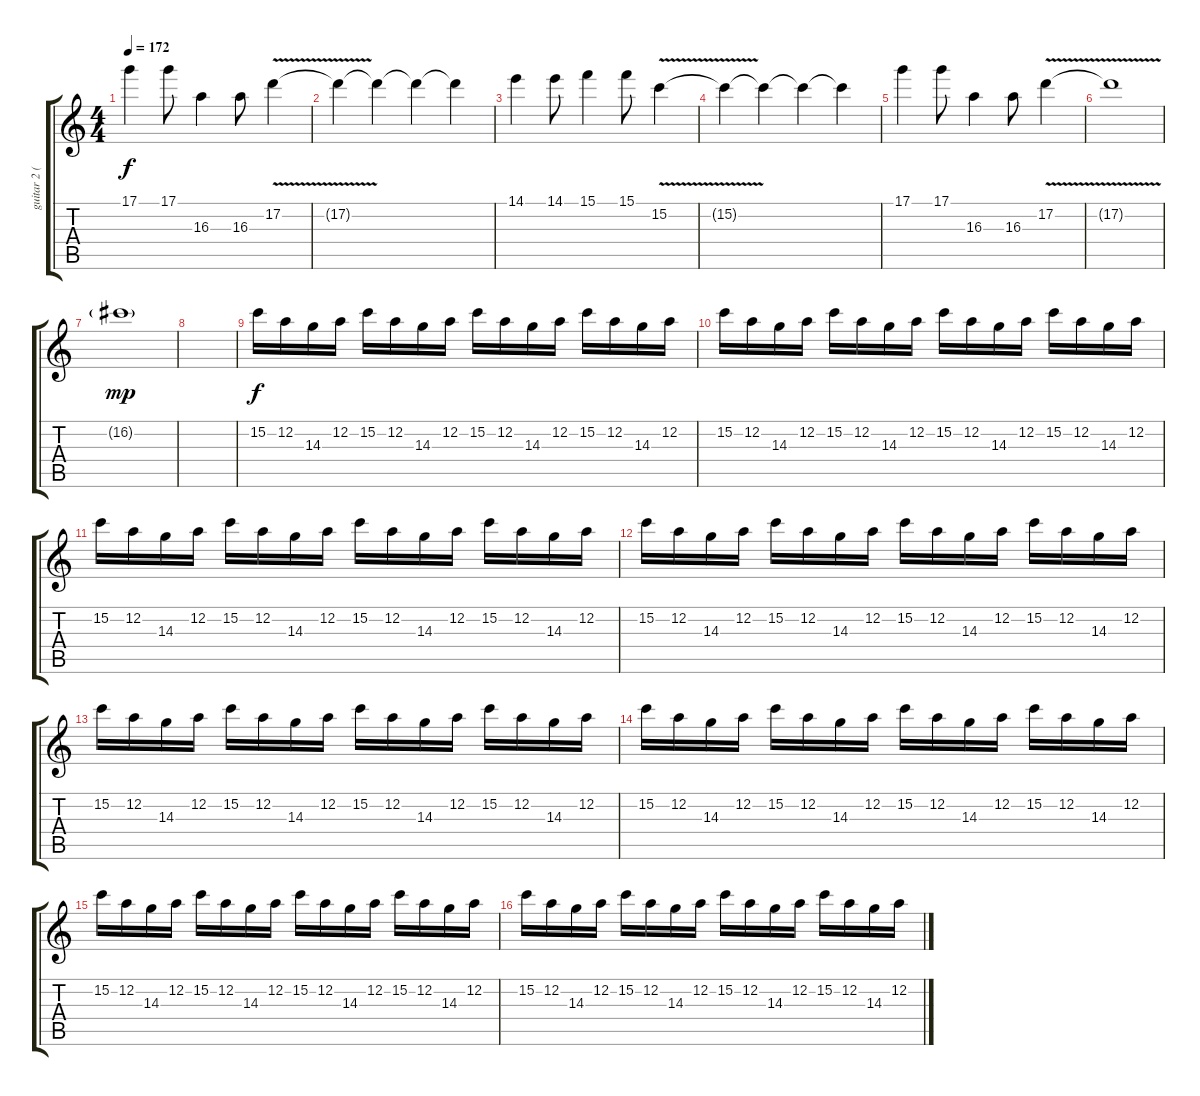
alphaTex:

\track ("guitar 2 (lead)" "guitar 2 (") {instrument overdrivenguitar}
\staff {score tabs}
\tuning (D4 A3 F3 C3 G2 D2) {hide}
\ts (4 4)
\tempo 172
\clef g2
\ks c
17.1.4{dy f} 17.1.8 16.3.4 16.3.8 17.2{v}.4 |
17.2{t}.4 17.2{t}.4 17.2{t}.4 17.2{t}.4 |
14.1.4 14.1.8 15.1.4 15.1.8 15.2{v}.4 |
15.2{t}.4 15.2{t}.4 15.2{t}.4 15.2{t}.4 |
17.1.4 17.1.8 16.3.4 16.3.8 17.2{v}.4 |
17.2{t}.1 |
16.2{g}.1{dy mp} |
|
15.2.16{dy f} 12.2.16 14.3.16 12.2.16 15.2.16 12.2.16 14.3.16 12.2.16 15.2.16 12.2.16 14.3.16 12.2.16 15.2.16 12.2.16 14.3.16 12.2.16 |
15.2.16 12.2.16 14.3.16 12.2.16 15.2.16 12.2.16 14.3.16 12.2.16 15.2.16 12.2.16 14.3.16 12.2.16 15.2.16 12.2.16 14.3.16 12.2.16 |
15.2.16 12.2.16 14.3.16 12.2.16 15.2.16 12.2.16 14.3.16 12.2.16 15.2.16 12.2.16 14.3.16 12.2.16 15.2.16 12.2.16 14.3.16 12.2.16 |
15.2.16 12.2.16 14.3.16 12.2.16 15.2.16 12.2.16 14.3.16 12.2.16 15.2.16 12.2.16 14.3.16 12.2.16 15.2.16 12.2.16 14.3.16 12.2.16 |
15.2.16 12.2.16 14.3.16 12.2.16 15.2.16 12.2.16 14.3.16 12.2.16 15.2.16 12.2.16 14.3.16 12.2.16 15.2.16 12.2.16 14.3.16 12.2.16 |
15.2.16 12.2.16 14.3.16 12.2.16 15.2.16 12.2.16 14.3.16 12.2.16 15.2.16 12.2.16 14.3.16 12.2.16 15.2.16 12.2.16 14.3.16 12.2.16 |
15.2.16 12.2.16 14.3.16 12.2.16 15.2.16 12.2.16 14.3.16 12.2.16 15.2.16 12.2.16 14.3.16 12.2.16 15.2.16 12.2.16 14.3.16 12.2.16 |
15.2.16 12.2.16 14.3.16 12.2.16 15.2.16 12.2.16 14.3.16 12.2.16 15.2.16 12.2.16 14.3.16 12.2.16 15.2.16 12.2.16 14.3.16 12.2.16
